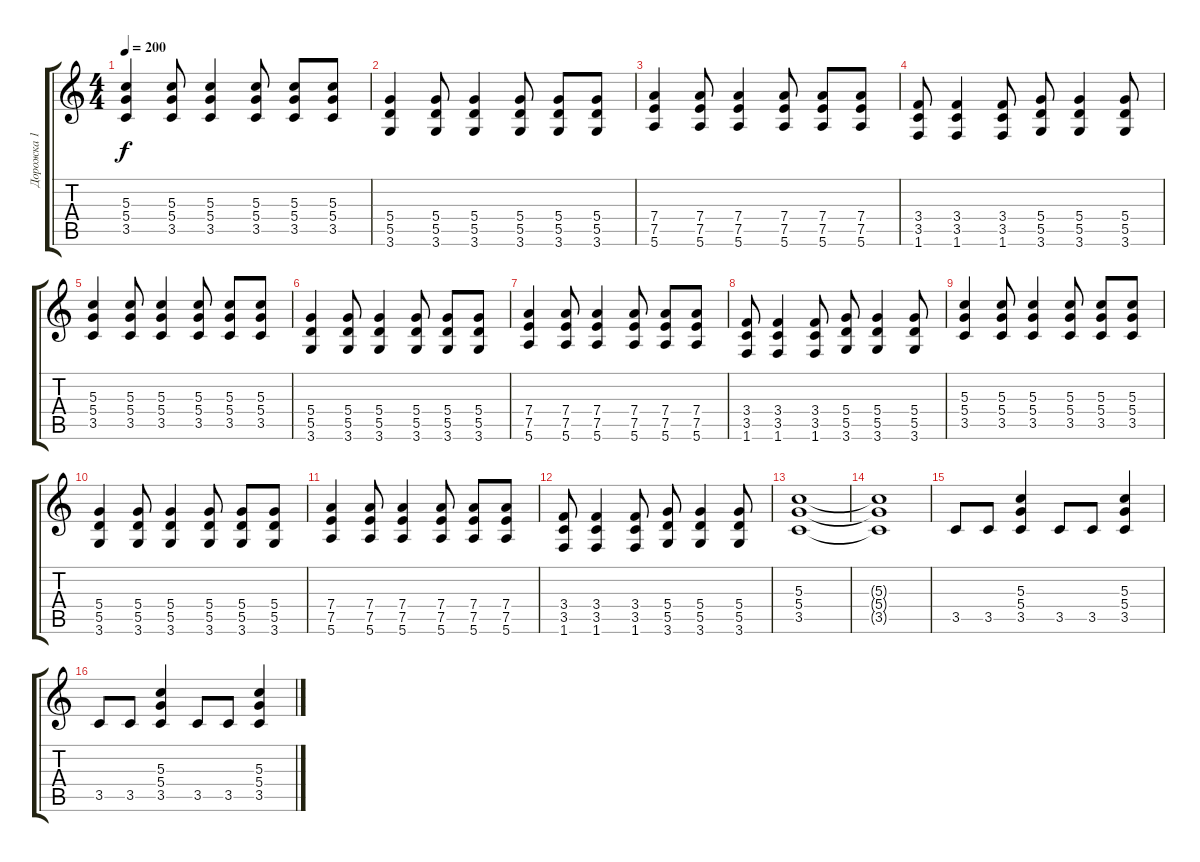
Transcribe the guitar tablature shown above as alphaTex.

\track ("Дорожка 1" "Дорожка 1") {instrument distortionguitar}
\staff {score tabs}
\tuning (E4 B3 G3 D3 A2 E2) {hide}
\ts (4 4)
\tempo 200
\clef g2
\ks c
(5.3 5.4 3.5).4{dy f} (5.3 5.4 3.5).8 (5.3 5.4 3.5).4 (5.3 5.4 3.5).8 (5.3 5.4 3.5).8 (5.3 5.4 3.5).8 |
(5.4 5.5 3.6).4 (5.4 5.5 3.6).8 (5.4 5.5 3.6).4 (5.4 5.5 3.6).8 (5.4 5.5 3.6).8 (5.4 5.5 3.6).8 |
(7.4 7.5 5.6).4 (7.4 7.5 5.6).8 (7.4 7.5 5.6).4 (7.4 7.5 5.6).8 (7.4 7.5 5.6).8 (7.4 7.5 5.6).8 |
(3.4 3.5 1.6).8 (3.4 3.5 1.6).4 (3.4 3.5 1.6).8 (5.4 5.5 3.6).8 (5.4 5.5 3.6).4 (5.4 5.5 3.6).8 |
(5.3 5.4 3.5).4 (5.3 5.4 3.5).8 (5.3 5.4 3.5).4 (5.3 5.4 3.5).8 (5.3 5.4 3.5).8 (5.3 5.4 3.5).8 |
(5.4 5.5 3.6).4 (5.4 5.5 3.6).8 (5.4 5.5 3.6).4 (5.4 5.5 3.6).8 (5.4 5.5 3.6).8 (5.4 5.5 3.6).8 |
(7.4 7.5 5.6).4 (7.4 7.5 5.6).8 (7.4 7.5 5.6).4 (7.4 7.5 5.6).8 (7.4 7.5 5.6).8 (7.4 7.5 5.6).8 |
(3.4 3.5 1.6).8 (3.4 3.5 1.6).4 (3.4 3.5 1.6).8 (5.4 5.5 3.6).8 (5.4 5.5 3.6).4 (5.4 5.5 3.6).8 |
(5.3 5.4 3.5).4 (5.3 5.4 3.5).8 (5.3 5.4 3.5).4 (5.3 5.4 3.5).8 (5.3 5.4 3.5).8 (5.3 5.4 3.5).8 |
(5.4 5.5 3.6).4 (5.4 5.5 3.6).8 (5.4 5.5 3.6).4 (5.4 5.5 3.6).8 (5.4 5.5 3.6).8 (5.4 5.5 3.6).8 |
(7.4 7.5 5.6).4 (7.4 7.5 5.6).8 (7.4 7.5 5.6).4 (7.4 7.5 5.6).8 (7.4 7.5 5.6).8 (7.4 7.5 5.6).8 |
(3.4 3.5 1.6).8 (3.4 3.5 1.6).4 (3.4 3.5 1.6).8 (5.4 5.5 3.6).8 (5.4 5.5 3.6).4 (5.4 5.5 3.6).8 |
(5.3 5.4 3.5).1 |
(5.3{t} 5.4{t} 3.5{t}).1 |
3.5.8 3.5.8 (5.3 5.4 3.5).4 3.5.8 3.5.8 (5.3 5.4 3.5).4 |
3.5.8 3.5.8 (5.3 5.4 3.5).4 3.5.8 3.5.8 (5.3 5.4 3.5).4
